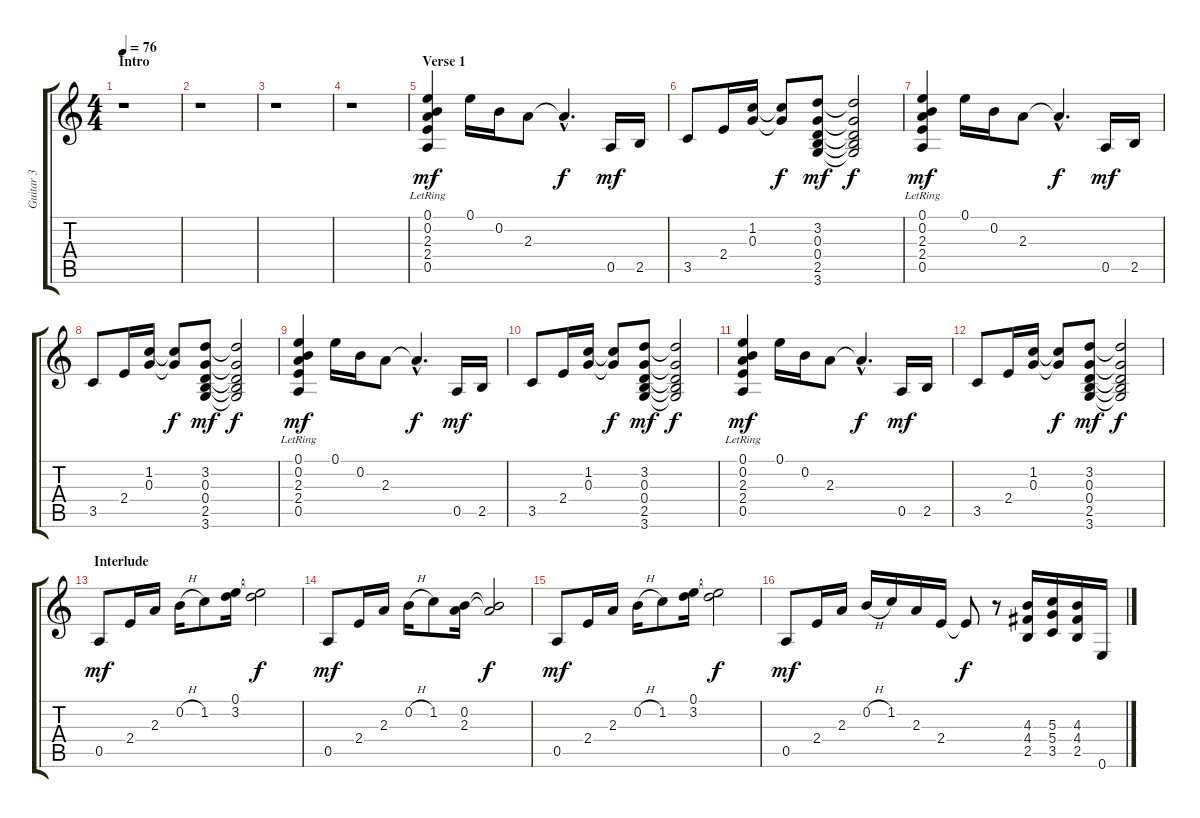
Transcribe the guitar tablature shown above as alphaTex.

\track ("Guitar 3" "Guitar 3") {instrument electricguitarjazz}
\staff {score tabs}
\tuning (E4 B3 G3 D3 A2 E2) {hide}
\ts (4 4)
\section ("" "Intro")
\tempo 76
\clef g2
\ks c
r.1{dy mf instrument electricguitarjazz} |
r.1 |
r.1 |
r.1 |
\section ("" "Verse 1")
(0.1 0.2 2.3 2.4{lr} 0.5{lr}).4 0.1.16 0.2.16 2.3.8 2.3{hac t}.4{d dy f} 0.5.16{dy mf} 2.5.16 |
3.5.8 2.4.16 (1.2 0.3).16 (1.2{t} 0.3{t}).8{dy f} (3.2 0.3 0.4 2.5 3.6).8{dy mf} (3.2{t} 0.3{t} 0.4{t} 2.5{t} 3.6{t}).2{dy f} |
(0.1 0.2 2.3 2.4{lr} 0.5{lr}).4{dy mf} 0.1.16 0.2.16 2.3.8 2.3{hac t}.4{d dy f} 0.5.16{dy mf} 2.5.16 |
3.5.8 2.4.16 (1.2 0.3).16 (1.2{t} 0.3{t}).8{dy f} (3.2 0.3 0.4 2.5 3.6).8{dy mf} (3.2{t} 0.3{t} 0.4{t} 2.5{t} 3.6{t}).2{dy f} |
(0.1 0.2 2.3 2.4{lr} 0.5{lr}).4{dy mf} 0.1.16 0.2.16 2.3.8 2.3{hac t}.4{d dy f} 0.5.16{dy mf} 2.5.16 |
3.5.8 2.4.16 (1.2 0.3).16 (1.2{t} 0.3{t}).8{dy f} (3.2 0.3 0.4 2.5 3.6).8{dy mf} (3.2{t} 0.3{t} 0.4{t} 2.5{t} 3.6{t}).2{dy f} |
(0.1 0.2 2.3 2.4{lr} 0.5{lr}).4{dy mf} 0.1.16 0.2.16 2.3.8 2.3{hac t}.4{d dy f} 0.5.16{dy mf} 2.5.16 |
3.5.8 2.4.16 (1.2 0.3).16 (1.2{t} 0.3{t}).8{dy f} (3.2 0.3 0.4 2.5 3.6).8{dy mf} (3.2{t} 0.3{t} 0.4{t} 2.5{t} 3.6{t}).2{dy f} |
\section ("" "Interlude")
0.5.8{dy mf} 2.4.16 2.3.16 0.2{h}.16 1.2.8 (0.1 3.2).16 (0.1{t} 3.2{t}).2{dy f} |
0.5.8{dy mf} 2.4.16 2.3.16 0.2{h}.16 1.2.8 (0.2 2.3).16 (0.2{t} 2.3{t}).2{dy f} |
0.5.8{dy mf} 2.4.16 2.3.16 0.2{h}.16 1.2.8 (0.1 3.2).16 (0.1{t} 3.2{t}).2{dy f} |
0.5.8{dy mf} 2.4.16 2.3.16 0.2{h}.16 1.2.16 2.3.16 2.4.16 2.4{t}.8{dy f} r.8 (4.3 4.4 2.5).16{instrument distortionguitar} (5.3 5.4 3.5).16 (4.3 4.4 2.5).16 0.6.16
